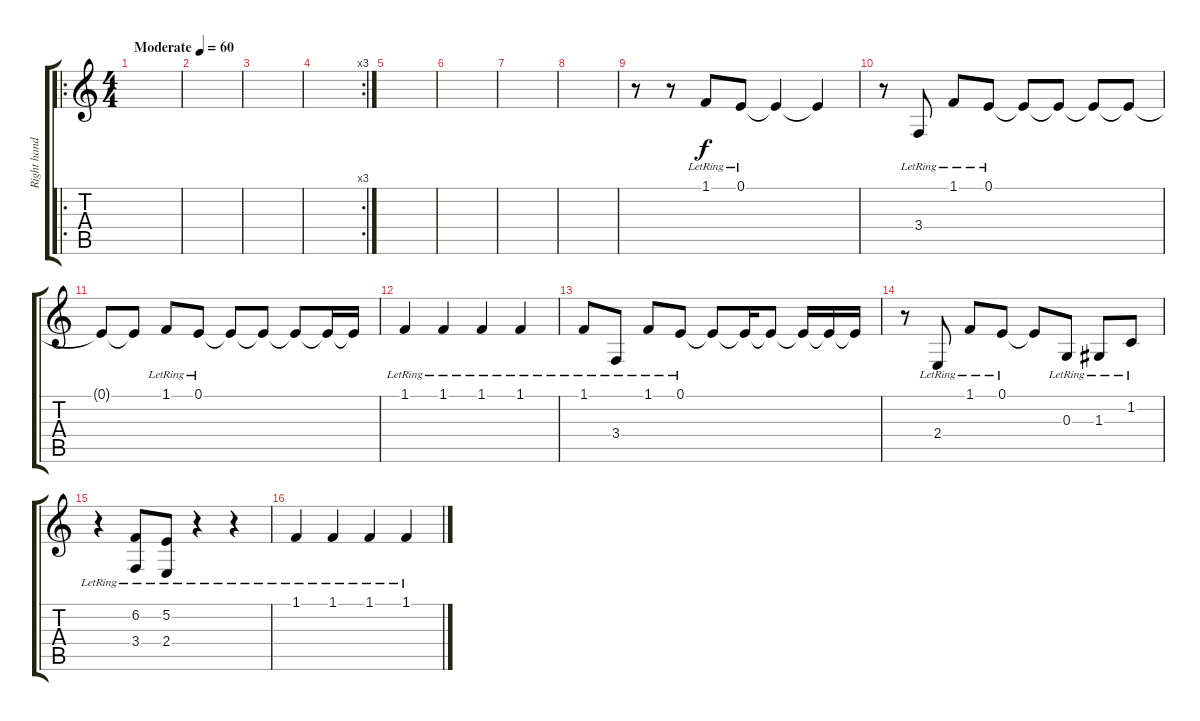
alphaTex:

\track ("Right hand" "Right hand") {instrument acousticgrandpiano}
\staff {score tabs}
\tuning (E4 B3 G3 D3 A2 E2) {hide}
\ro
\ts (4 4)
\tempo (60 "Moderate")
\clef g2
\ks c
|
|
|
\rc 3
|
|
|
|
|
r.8 r.8 1.1{lr}.8 0.1{lr}.8 0.1{t}.4 0.1{t}.4 |
r.8 3.4{lr}.8 1.1{lr}.8 0.1{lr}.8 0.1{t}.8 0.1{t}.8 0.1{t}.8 0.1{t}.8 |
0.1{t}.8 0.1{t}.8 1.1{lr}.8 0.1{lr}.8 0.1{t}.8 0.1{t}.8 0.1{t}.8 0.1{t}.16 0.1{t}.16 |
1.1{lr}.4 1.1{lr}.4 1.1{lr}.4 1.1{lr}.4 |
1.1{lr}.8 3.4{lr}.8 1.1{lr}.8 0.1{lr}.8 0.1{t}.8 0.1{t}.16 0.1{t}.8 0.1{t}.16 0.1{t}.16 0.1{t}.16 |
r.8 2.4{lr}.8 1.1{lr}.8 0.1{lr}.8 0.1{t}.8 0.3{lr}.8 1.3{lr}.8 1.2{lr}.8 |
r.4 (6.2{lr} 3.4).8 (5.2{lr} 2.4).8 r.4 r.4 |
1.1{lr}.4 1.1{lr}.4 1.1{lr}.4 1.1{lr}.4
